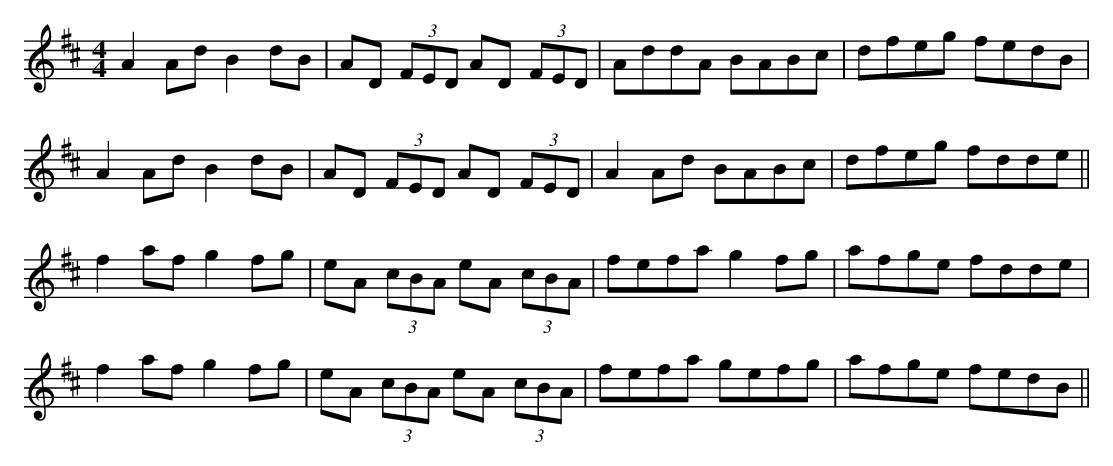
X:1
M:4/4
K:D
A2Ad B2dB|AD (3FED AD (3FED|AddA BABc|dfeg fedB|
A2Ad B2dB|AD (3FED AD (3FED|A2Ad BABc|dfeg fdde||
f2af g2fg|eA (3cBA eA (3cBA|fefa g2fg|afge fdde|
f2af g2fg|eA (3cBA eA (3cBA|fefa gefg|afge fedB||
